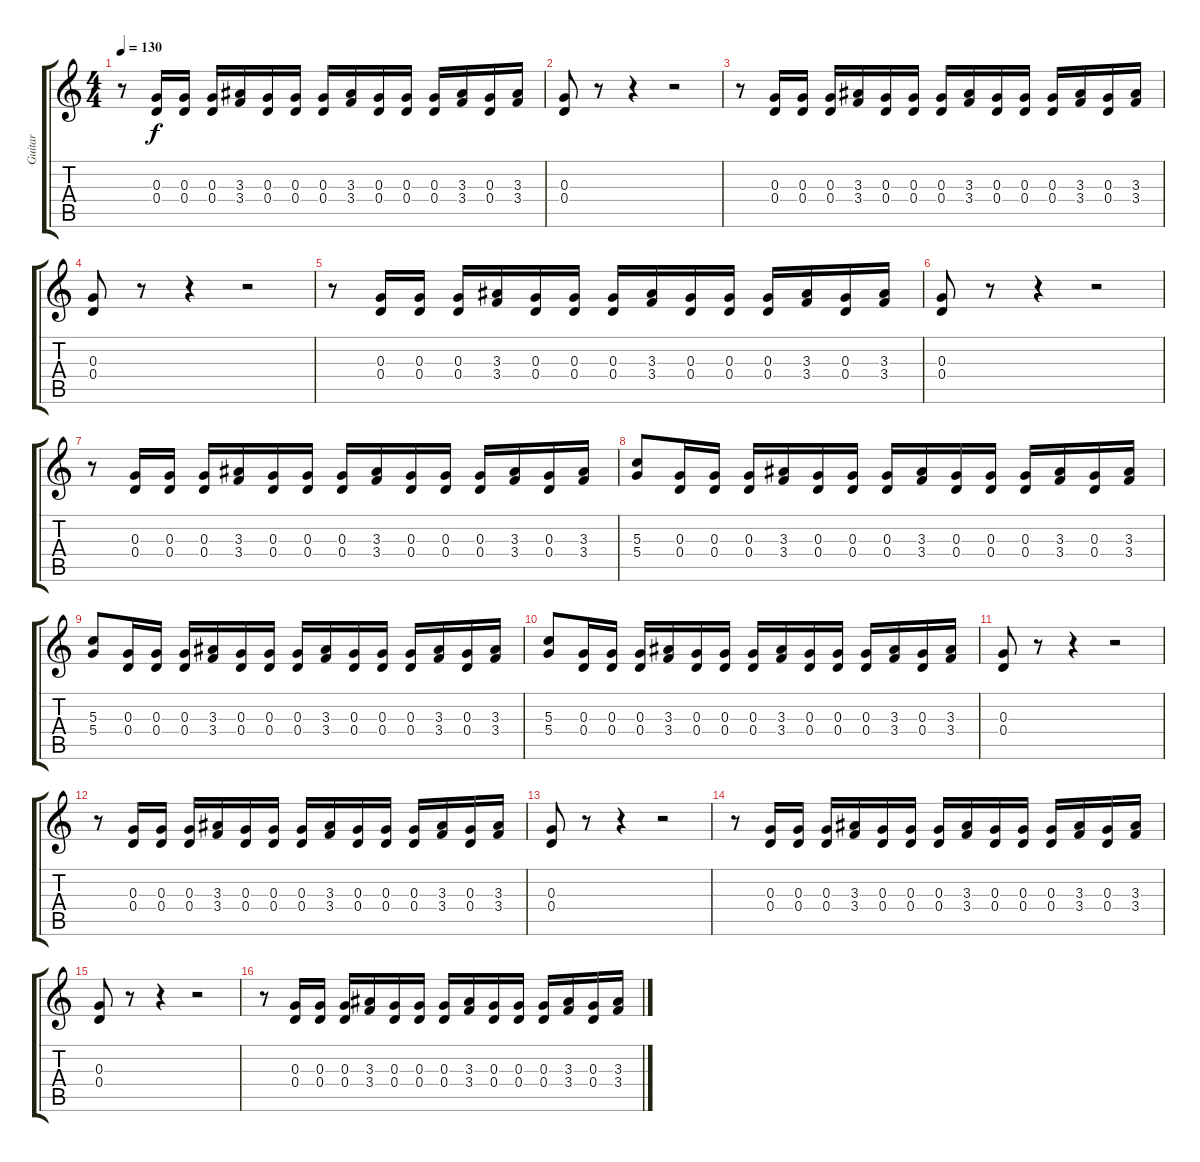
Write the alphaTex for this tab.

\track ("Guitar" "Guitar") {instrument overdrivenguitar}
\staff {score tabs}
\tuning (E4 B3 G3 D3 A2 E2) {hide}
\ts (4 4)
\tempo 130
\clef g2
\ks c
r.8{dy f} (0.3 0.4).16 (0.3 0.4).16 (0.3 0.4).16 (3.3 3.4).16 (0.3 0.4).16 (0.3 0.4).16 (0.3 0.4).16 (3.3 3.4).16 (0.3 0.4).16 (0.3 0.4).16 (0.3 0.4).16 (3.3 3.4).16 (0.3 0.4).16 (3.3 3.4).16 |
(0.3 0.4).8 r.8 r.4 r.2 |
r.8 (0.3 0.4).16 (0.3 0.4).16 (0.3 0.4).16 (3.3 3.4).16 (0.3 0.4).16 (0.3 0.4).16 (0.3 0.4).16 (3.3 3.4).16 (0.3 0.4).16 (0.3 0.4).16 (0.3 0.4).16 (3.3 3.4).16 (0.3 0.4).16 (3.3 3.4).16 |
(0.3 0.4).8 r.8 r.4 r.2 |
r.8 (0.3 0.4).16 (0.3 0.4).16 (0.3 0.4).16 (3.3 3.4).16 (0.3 0.4).16 (0.3 0.4).16 (0.3 0.4).16 (3.3 3.4).16 (0.3 0.4).16 (0.3 0.4).16 (0.3 0.4).16 (3.3 3.4).16 (0.3 0.4).16 (3.3 3.4).16 |
(0.3 0.4).8 r.8 r.4 r.2 |
r.8 (0.3 0.4).16 (0.3 0.4).16 (0.3 0.4).16 (3.3 3.4).16 (0.3 0.4).16 (0.3 0.4).16 (0.3 0.4).16 (3.3 3.4).16 (0.3 0.4).16 (0.3 0.4).16 (0.3 0.4).16 (3.3 3.4).16 (0.3 0.4).16 (3.3 3.4).16 |
(5.3 5.4).8 (0.3 0.4).16 (0.3 0.4).16 (0.3 0.4).16 (3.3 3.4).16 (0.3 0.4).16 (0.3 0.4).16 (0.3 0.4).16 (3.3 3.4).16 (0.3 0.4).16 (0.3 0.4).16 (0.3 0.4).16 (3.3 3.4).16 (0.3 0.4).16 (3.3 3.4).16 |
(5.3 5.4).8 (0.3 0.4).16 (0.3 0.4).16 (0.3 0.4).16 (3.3 3.4).16 (0.3 0.4).16 (0.3 0.4).16 (0.3 0.4).16 (3.3 3.4).16 (0.3 0.4).16 (0.3 0.4).16 (0.3 0.4).16 (3.3 3.4).16 (0.3 0.4).16 (3.3 3.4).16 |
(5.3 5.4).8 (0.3 0.4).16 (0.3 0.4).16 (0.3 0.4).16 (3.3 3.4).16 (0.3 0.4).16 (0.3 0.4).16 (0.3 0.4).16 (3.3 3.4).16 (0.3 0.4).16 (0.3 0.4).16 (0.3 0.4).16 (3.3 3.4).16 (0.3 0.4).16 (3.3 3.4).16 |
(0.3 0.4).8 r.8 r.4 r.2 |
r.8 (0.3 0.4).16 (0.3 0.4).16 (0.3 0.4).16 (3.3 3.4).16 (0.3 0.4).16 (0.3 0.4).16 (0.3 0.4).16 (3.3 3.4).16 (0.3 0.4).16 (0.3 0.4).16 (0.3 0.4).16 (3.3 3.4).16 (0.3 0.4).16 (3.3 3.4).16 |
(0.3 0.4).8 r.8 r.4 r.2 |
r.8 (0.3 0.4).16 (0.3 0.4).16 (0.3 0.4).16 (3.3 3.4).16 (0.3 0.4).16 (0.3 0.4).16 (0.3 0.4).16 (3.3 3.4).16 (0.3 0.4).16 (0.3 0.4).16 (0.3 0.4).16 (3.3 3.4).16 (0.3 0.4).16 (3.3 3.4).16 |
(0.3 0.4).8 r.8 r.4 r.2 |
r.8 (0.3 0.4).16 (0.3 0.4).16 (0.3 0.4).16 (3.3 3.4).16 (0.3 0.4).16 (0.3 0.4).16 (0.3 0.4).16 (3.3 3.4).16 (0.3 0.4).16 (0.3 0.4).16 (0.3 0.4).16 (3.3 3.4).16 (0.3 0.4).16 (3.3 3.4).16
